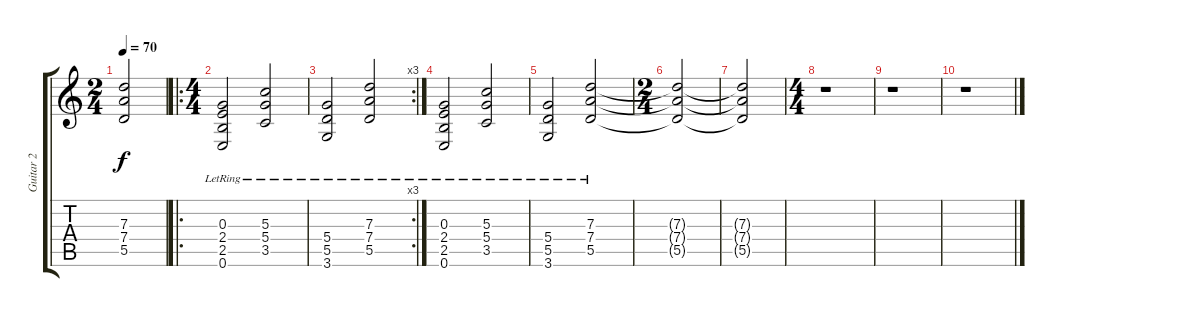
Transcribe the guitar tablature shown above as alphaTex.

\track ("Guitar 2" "Guitar 2") {instrument acousticguitarsteel}
\staff {score tabs}
\tuning (E4 B3 G3 D3 A2 E2) {hide}
\ts (2 4)
\tempo 70
\clef g2
\ks c
(7.3{t} 7.4{t} 5.5{t}).2{dy f} |
\ro
\ts (4 4)
(0.3{lr} 2.4 2.5 0.6).2 (5.3{lr} 5.4 3.5).2 |
\rc 3
(5.4{lr} 5.5 3.6).2 (7.3{lr} 7.4 5.5).2 |
(0.3{lr} 2.4 2.5 0.6).2 (5.3{lr} 5.4 3.5).2 |
(5.4{lr} 5.5 3.6).2 (7.3{lr} 7.4 5.5).2 |
\ts (2 4)
(7.3{t} 7.4{t} 5.5{t}).2 |
(7.3{t} 7.4{t} 5.5{t}).2 |
\ts (4 4)
r.1 |
r.1 |
r.1
